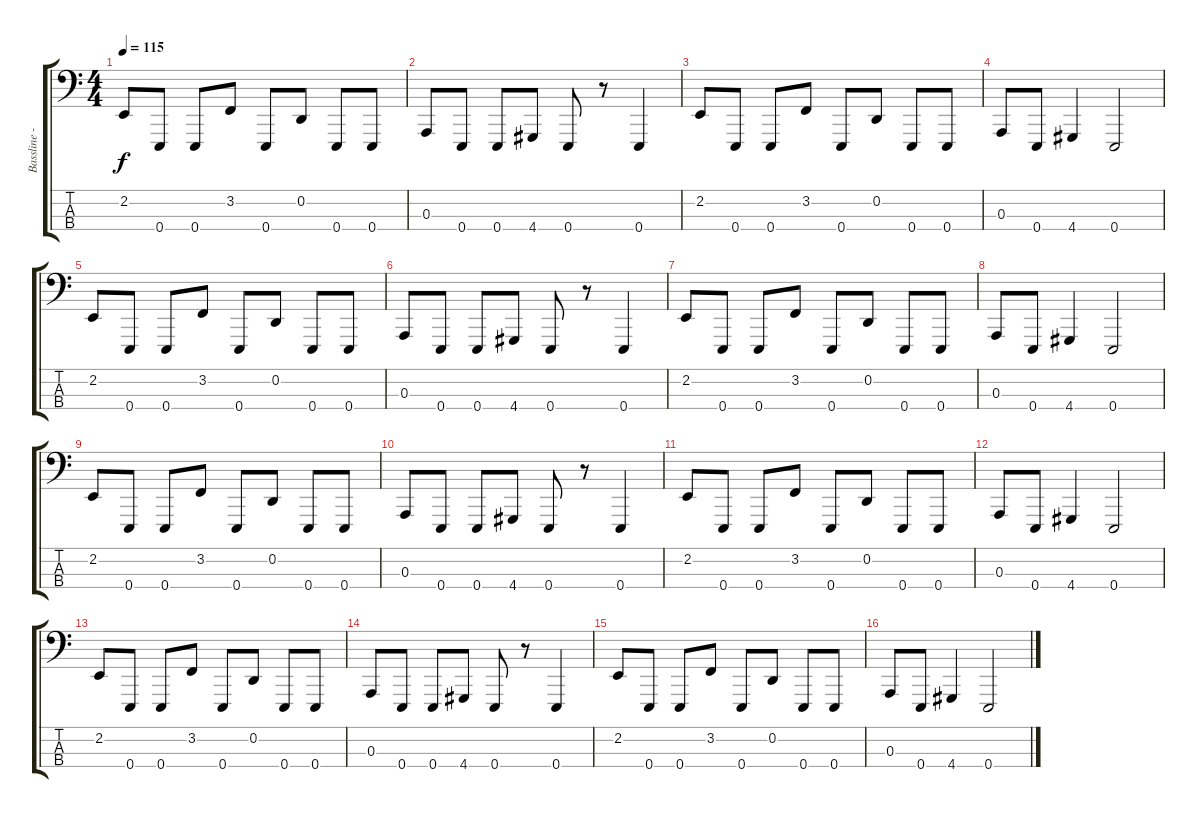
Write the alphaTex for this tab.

\track ("Bassline -1 Octave" "Bassline -") {instrument lead2sawtooth}
\staff {score tabs}
\tuning (G2 D2 A1 E1) {hide}
\ts (4 4)
\tempo 115
\clef f4
\ks c
2.2.8{dy f} 0.4.8 0.4.8 3.2.8 0.4.8 0.2.8 0.4.8 0.4.8 |
0.3.8 0.4.8 0.4.8 4.4.8 0.4.8 r.8 0.4.4 |
2.2.8 0.4.8 0.4.8 3.2.8 0.4.8 0.2.8 0.4.8 0.4.8 |
0.3.8 0.4.8 4.4.4 0.4.2 |
2.2.8 0.4.8 0.4.8 3.2.8 0.4.8 0.2.8 0.4.8 0.4.8 |
0.3.8 0.4.8 0.4.8 4.4.8 0.4.8 r.8 0.4.4 |
2.2.8 0.4.8 0.4.8 3.2.8 0.4.8 0.2.8 0.4.8 0.4.8 |
0.3.8 0.4.8 4.4.4 0.4.2 |
2.2.8 0.4.8 0.4.8 3.2.8 0.4.8 0.2.8 0.4.8 0.4.8 |
0.3.8 0.4.8 0.4.8 4.4.8 0.4.8 r.8 0.4.4 |
2.2.8 0.4.8 0.4.8 3.2.8 0.4.8 0.2.8 0.4.8 0.4.8 |
0.3.8 0.4.8 4.4.4 0.4.2 |
2.2.8 0.4.8 0.4.8 3.2.8 0.4.8 0.2.8 0.4.8 0.4.8 |
0.3.8 0.4.8 0.4.8 4.4.8 0.4.8 r.8 0.4.4 |
2.2.8 0.4.8 0.4.8 3.2.8 0.4.8 0.2.8 0.4.8 0.4.8 |
0.3.8 0.4.8 4.4.4 0.4.2
